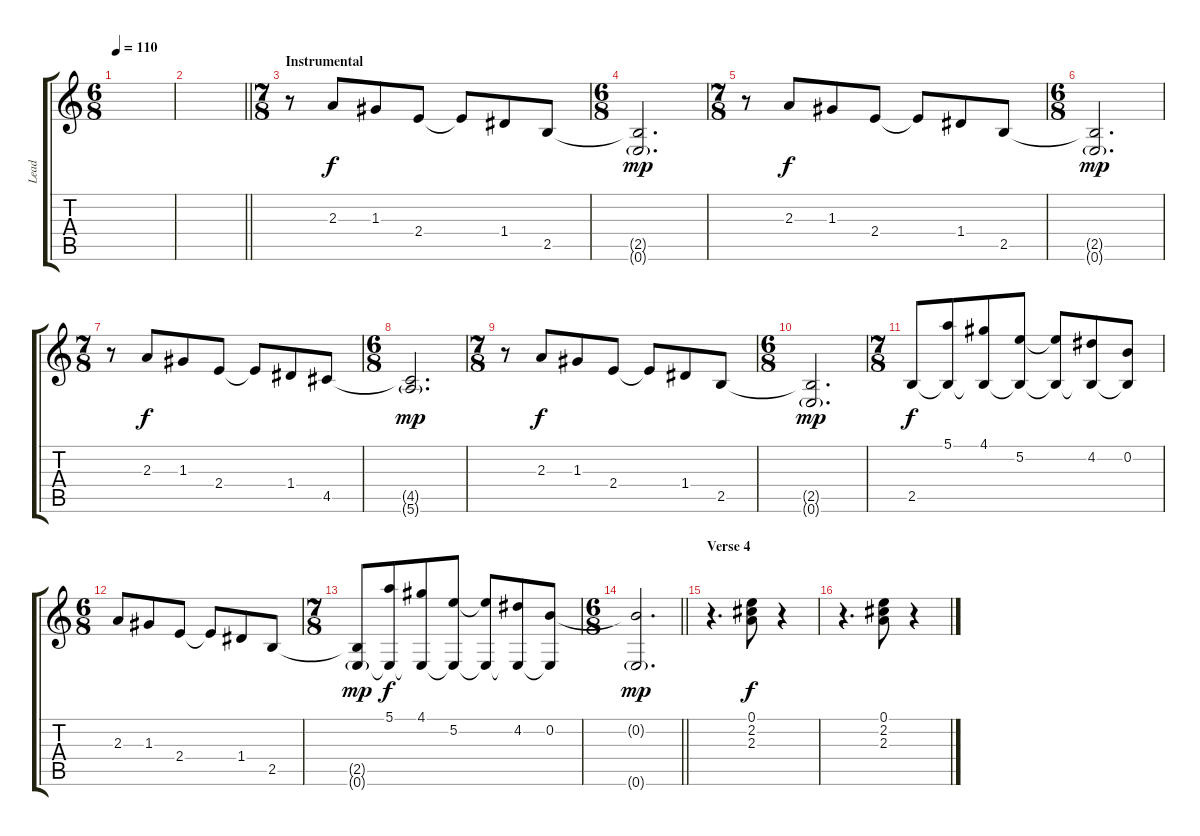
\track ("Lead" "Lead") {instrument overdrivenguitar}
\staff {score tabs}
\tuning (E4 B3 G3 D3 A2 E2) {hide}
\ts (6 8)
\tempo 110
\clef g2
\ks c
|
\barLineRight lightlight
|
\ts (7 8)
\section ("" "Instrumental")
r.8 2.3.8 1.3.8 2.4.8 2.4{t}.8 1.4.8 2.5.8 |
\ts (6 8)
(2.5{t} 0.6{g}).2{d dy mp} |
\ts (7 8)
r.8 2.3.8{dy f} 1.3.8 2.4.8 2.4{t}.8 1.4.8 2.5.8 |
\ts (6 8)
(2.5{t} 0.6{g}).2{d dy mp} |
\ts (7 8)
r.8 2.3.8{dy f} 1.3.8 2.4.8 2.4{t}.8 1.4.8 4.5.8 |
\ts (6 8)
(4.5{t} 5.6{g}).2{d dy mp} |
\ts (7 8)
r.8 2.3.8{dy f} 1.3.8 2.4.8 2.4{t}.8 1.4.8 2.5.8 |
\ts (6 8)
(2.5{t} 0.6{g}).2{d dy mp} |
\ts (7 8)
2.5.8{dy f} (5.1 2.5{t}).8 (4.1 2.5{t}).8 (5.2 2.5{t}).8 (5.2{t} 2.5{t}).8 (4.2 2.5{t}).8 (0.2 2.5{t}).8 |
\ts (6 8)
2.3.8 1.3.8 2.4.8 2.4{t}.8 1.4.8 2.5.8 |
\ts (7 8)
(2.5{t} 0.6{g}).8{dy mp} (5.1 0.6{t}).8{dy f} (4.1 0.6{t}).8 (5.2 0.6{t}).8 (5.2{t} 0.6{t}).8 (4.2 0.6{t}).8 (0.2 0.6{t}).8 |
\ts (6 8)
\barLineRight lightlight
(0.2{t} 0.6{g}).2{d dy mp} |
\section ("" "Verse 4")
r.4{d volume 2 balance 5} (0.1 2.2 2.3).8{dy f} r.4 |
r.4{d} (0.1 2.2 2.3).8 r.4
